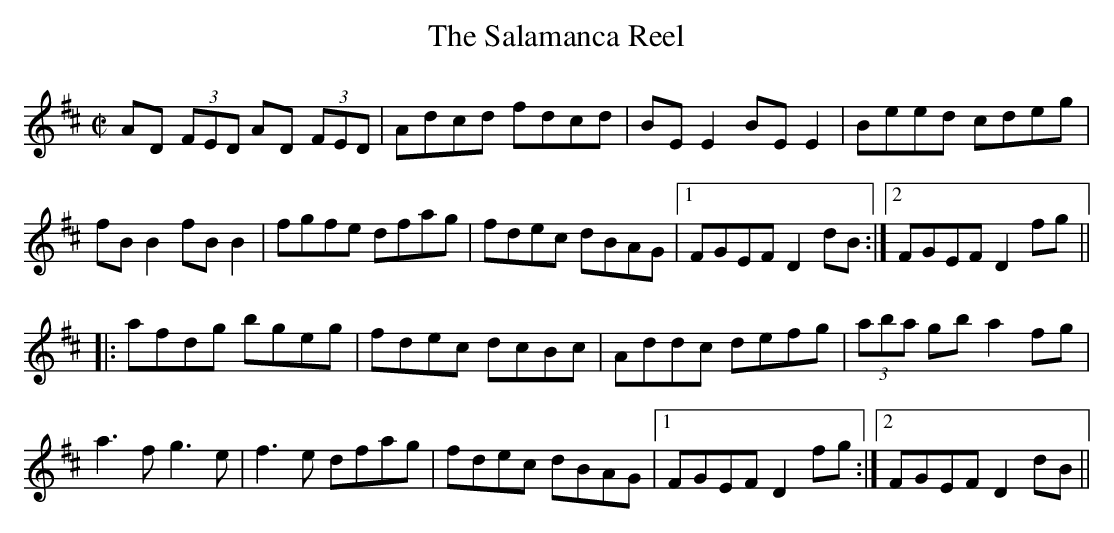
X:1
T:Salamanca Reel, The
M:C|
K:D
AD (3FED AD (3FED|Adcd fdcd|BEE2 BEE2|Beed cdeg|
fBB2 fBB2|fgfe dfag|fdec dBAG|1 FGEF D2dB:|2 FGEF D2fg||
|:afdg bgeg|fdec dcBc|Addc defg|(3aba gb a2fg|
a3f g3e|f3e dfag|fdec dBAG|1 FGEF D2fg:|2 FGEF D2dB||
